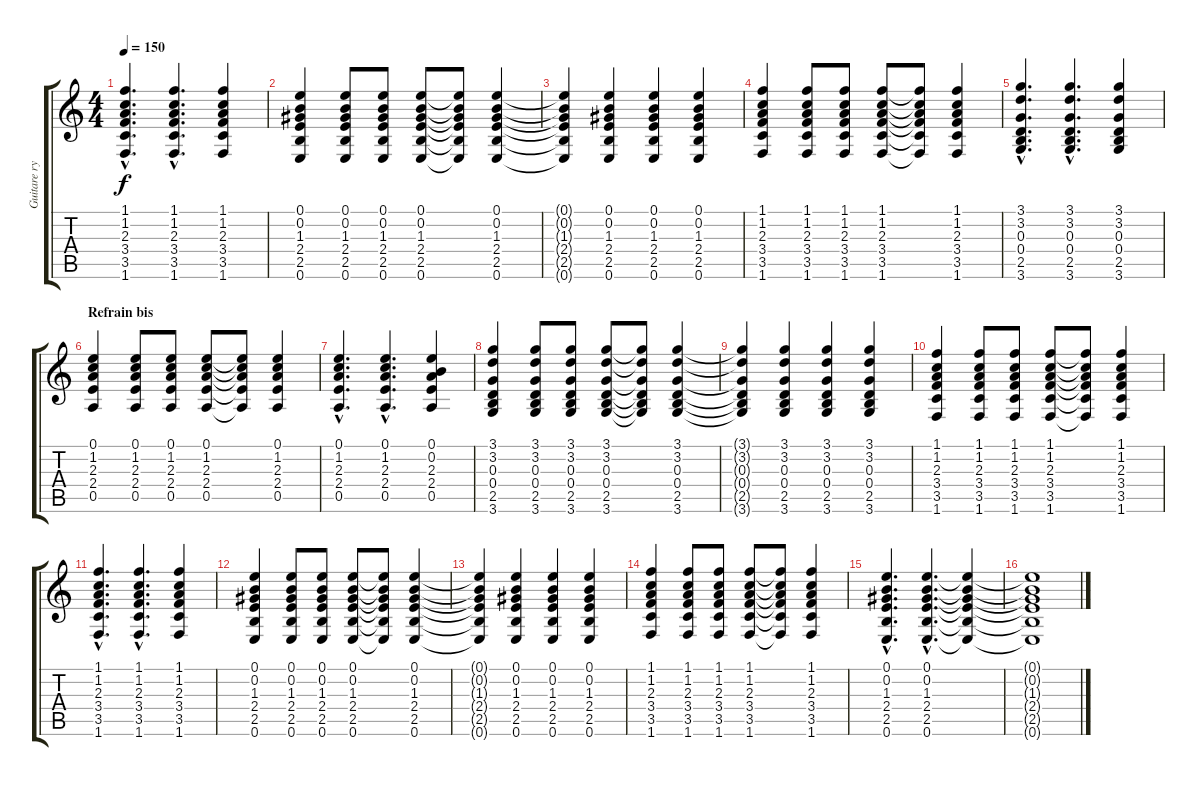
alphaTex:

\track ("Guitare rythmique" "Guitare ry") {instrument acousticguitarnylon}
\staff {score tabs}
\tuning (E4 B3 G3 D3 A2 E2) {hide}
\ts (4 4)
\tempo 150
\clef g2
\ks c
(1.1{hac} 1.2{hac} 2.3{hac} 3.4{hac} 3.5{hac} 1.6{hac}).4{d dy f} (1.1{hac} 1.2{hac} 2.3{hac} 3.4{hac} 3.5{hac} 1.6{hac}).4{d} (1.1 1.2 2.3 3.4 3.5 1.6).4 |
(0.1 0.2 1.3 2.4 2.5 0.6).4 (0.1 0.2 1.3 2.4 2.5 0.6).8 (0.1 0.2 1.3 2.4 2.5 0.6).8 (0.1 0.2 1.3 2.4 2.5 0.6).8 (0.1{t} 0.2{t} 1.3{t} 2.4{t} 2.5{t} 0.6{t}).8 (0.1 0.2 1.3 2.4 2.5 0.6).4 |
(0.1{t} 0.2{t} 1.3{t} 2.4{t} 2.5{t} 0.6{t}).4 (0.1 0.2 1.3 2.4 2.5 0.6).4 (0.1 0.2 1.3 2.4 2.5 0.6).4 (0.1 0.2 1.3 2.4 2.5 0.6).4 |
(1.1 1.2 2.3 3.4 3.5 1.6).4 (1.1 1.2 2.3 3.4 3.5 1.6).8 (1.1 1.2 2.3 3.4 3.5 1.6).8 (1.1 1.2 2.3 3.4 3.5 1.6).8 (1.1{t} 1.2{t} 2.3{t} 3.4{t} 3.5{t} 1.6{t}).8 (1.1 1.2 2.3 3.4 3.5 1.6).4 |
(3.1{hac} 3.2{hac} 0.3{hac} 0.4{hac} 2.5{hac} 3.6{hac}).4{d} (3.1{hac} 3.2{hac} 0.3{hac} 0.4{hac} 2.5{hac} 3.6{hac}).4{d} (3.1 3.2 0.3 0.4 2.5 3.6).4 |
\section ("" "Refrain bis")
(0.1 1.2 2.3 2.4 0.5).4 (0.1 1.2 2.3 2.4 0.5).8 (0.1 1.2 2.3 2.4 0.5).8 (0.1 1.2 2.3 2.4 0.5).8 (0.1{t} 1.2{t} 2.3{t} 2.4{t} 0.5{t}).8 (0.1 1.2 2.3 2.4 0.5).4 |
(0.1{hac} 1.2{hac} 2.3{hac} 2.4{hac} 0.5{hac}).4{d} (0.1{hac} 1.2{hac} 2.3{hac} 2.4{hac} 0.5{hac}).4{d} (0.1 0.2 2.3 2.4 0.5).4 |
(3.1 3.2 0.3 0.4 2.5 3.6).4 (3.1 3.2 0.3 0.4 2.5 3.6).8 (3.1 3.2 0.3 0.4 2.5 3.6).8 (3.1 3.2 0.3 0.4 2.5 3.6).8 (3.1{t} 3.2{t} 0.3{t} 0.4{t} 2.5{t} 3.6{t}).8 (3.1 3.2 0.3 0.4 2.5 3.6).4 |
(3.1{t} 3.2{t} 0.3{t} 0.4{t} 2.5{t} 3.6{t}).4 (3.1 3.2 0.3 0.4 2.5 3.6).4 (3.1 3.2 0.3 0.4 2.5 3.6).4 (3.1 3.2 0.3 0.4 2.5 3.6).4 |
(1.1 1.2 2.3 3.4 3.5 1.6).4 (1.1 1.2 2.3 3.4 3.5 1.6).8 (1.1 1.2 2.3 3.4 3.5 1.6).8 (1.1 1.2 2.3 3.4 3.5 1.6).8 (1.1{t} 1.2{t} 2.3{t} 3.4{t} 3.5{t} 1.6{t}).8 (1.1 1.2 2.3 3.4 3.5 1.6).4 |
(1.1{hac} 1.2{hac} 2.3{hac} 3.4{hac} 3.5{hac} 1.6{hac}).4{d} (1.1{hac} 1.2{hac} 2.3{hac} 3.4{hac} 3.5{hac} 1.6{hac}).4{d} (1.1 1.2 2.3 3.4 3.5 1.6).4 |
(0.1 0.2 1.3 2.4 2.5 0.6).4 (0.1 0.2 1.3 2.4 2.5 0.6).8 (0.1 0.2 1.3 2.4 2.5 0.6).8 (0.1 0.2 1.3 2.4 2.5 0.6).8 (0.1{t} 0.2{t} 1.3{t} 2.4{t} 2.5{t} 0.6{t}).8 (0.1 0.2 1.3 2.4 2.5 0.6).4 |
(0.1{t} 0.2{t} 1.3{t} 2.4{t} 2.5{t} 0.6{t}).4 (0.1 0.2 1.3 2.4 2.5 0.6).4 (0.1 0.2 1.3 2.4 2.5 0.6).4 (0.1 0.2 1.3 2.4 2.5 0.6).4 |
(1.1 1.2 2.3 3.4 3.5 1.6).4 (1.1 1.2 2.3 3.4 3.5 1.6).8 (1.1 1.2 2.3 3.4 3.5 1.6).8 (1.1 1.2 2.3 3.4 3.5 1.6).8 (1.1{t} 1.2{t} 2.3{t} 3.4{t} 3.5{t} 1.6{t}).8 (1.1 1.2 2.3 3.4 3.5 1.6).4 |
(0.1{hac} 0.2{hac} 1.3{hac} 2.4{hac} 2.5{hac} 0.6{hac}).4{d} (0.1{hac} 0.2{hac} 1.3{hac} 2.4{hac} 2.5{hac} 0.6{hac}).4{d} (0.1{t} 0.2{t} 1.3{t} 2.4{t} 2.5{t} 0.6{t}).4 |
(0.1{t} 0.2{t} 1.3{t} 2.4{t} 2.5{t} 0.6{t}).1
